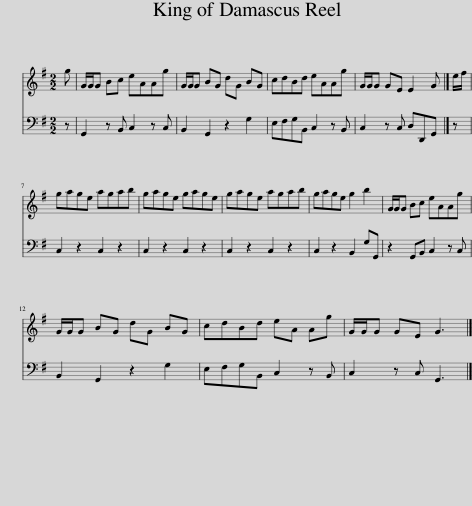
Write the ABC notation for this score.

X:1
%%score 1 2
L:1/8
M:2/2
I:linebreak $
K:G
V:1 treble
V:2 bass
V:1
 g | G/G/G Bc eAAg | G/G/G BG dG BG | cdBd eAAg | G/G/G GE E2 G |] %5
 e/f/ |$ gage agab | gage gage | gage agab | gage g2 b2 | %10
 G/G/G Bc eAAg |$ G/G/G BG dG BG | cdBd eA Ag | G/G/G GE G3 |] %14
V:2
 z | G,,2 z B,, C,2 z C, | B,,2 G,,2 z2 G,2 | E,F,G,B,, C,2 z B,, | C,2 z C, D,D,,G,, |] %5
 z |$ C,2 z2 C,2 z2 | C,2 z2 C,2 z2 | C,2 z2 C,2 z2 | C,2 z2 B,,2 G,G,, | %10
 z2 G,,B,, C,2 z C, |$ B,,2 G,,2 z2 G,2 | E,F,G,B,, C,2 z B,, | C,2 z C, G,,3 |] %14
